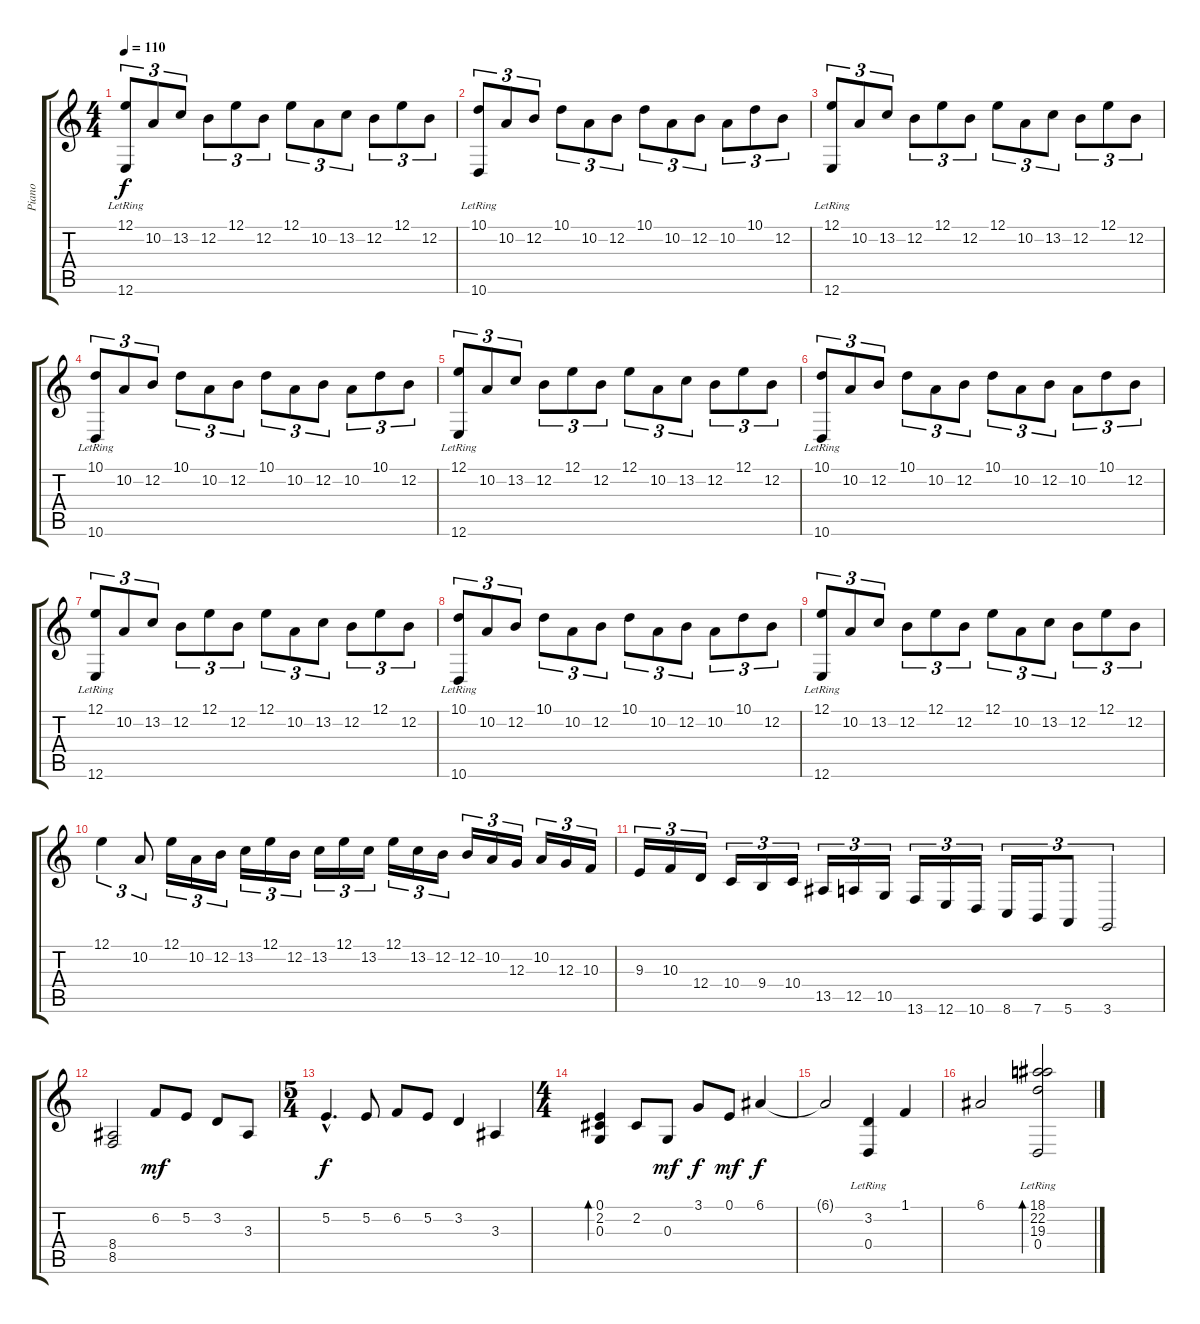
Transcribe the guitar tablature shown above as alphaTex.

\track ("Piano" "Piano") {instrument brightacousticpiano}
\staff {score tabs}
\tuning (E4 B3 G3 D3 A2 E2) {hide}
\ts (4 4)
\tempo 110
\clef g2
\ks c
(12.1 12.6{lr}).8{tu (3 2) dy f} 10.2.8{tu (3 2)} 13.2.8{tu (3 2)} 12.2.8{tu (3 2)} 12.1.8{tu (3 2)} 12.2.8{tu (3 2)} 12.1.8{tu (3 2)} 10.2.8{tu (3 2)} 13.2.8{tu (3 2)} 12.2.8{tu (3 2)} 12.1.8{tu (3 2)} 12.2.8{tu (3 2)} |
(10.1 10.6{lr}).8{tu (3 2)} 10.2.8{tu (3 2)} 12.2.8{tu (3 2)} 10.1.8{tu (3 2)} 10.2.8{tu (3 2)} 12.2.8{tu (3 2)} 10.1.8{tu (3 2)} 10.2.8{tu (3 2)} 12.2.8{tu (3 2)} 10.2.8{tu (3 2)} 10.1.8{tu (3 2)} 12.2.8{tu (3 2)} |
(12.1 12.6{lr}).8{tu (3 2)} 10.2.8{tu (3 2)} 13.2.8{tu (3 2)} 12.2.8{tu (3 2)} 12.1.8{tu (3 2)} 12.2.8{tu (3 2)} 12.1.8{tu (3 2)} 10.2.8{tu (3 2)} 13.2.8{tu (3 2)} 12.2.8{tu (3 2)} 12.1.8{tu (3 2)} 12.2.8{tu (3 2)} |
(10.1 10.6{lr}).8{tu (3 2)} 10.2.8{tu (3 2)} 12.2.8{tu (3 2)} 10.1.8{tu (3 2)} 10.2.8{tu (3 2)} 12.2.8{tu (3 2)} 10.1.8{tu (3 2)} 10.2.8{tu (3 2)} 12.2.8{tu (3 2)} 10.2.8{tu (3 2)} 10.1.8{tu (3 2)} 12.2.8{tu (3 2)} |
(12.1 12.6{lr}).8{tu (3 2)} 10.2.8{tu (3 2)} 13.2.8{tu (3 2)} 12.2.8{tu (3 2)} 12.1.8{tu (3 2)} 12.2.8{tu (3 2)} 12.1.8{tu (3 2)} 10.2.8{tu (3 2)} 13.2.8{tu (3 2)} 12.2.8{tu (3 2)} 12.1.8{tu (3 2)} 12.2.8{tu (3 2)} |
(10.1 10.6{lr}).8{tu (3 2)} 10.2.8{tu (3 2)} 12.2.8{tu (3 2)} 10.1.8{tu (3 2)} 10.2.8{tu (3 2)} 12.2.8{tu (3 2)} 10.1.8{tu (3 2)} 10.2.8{tu (3 2)} 12.2.8{tu (3 2)} 10.2.8{tu (3 2)} 10.1.8{tu (3 2)} 12.2.8{tu (3 2)} |
(12.1 12.6{lr}).8{tu (3 2)} 10.2.8{tu (3 2)} 13.2.8{tu (3 2)} 12.2.8{tu (3 2)} 12.1.8{tu (3 2)} 12.2.8{tu (3 2)} 12.1.8{tu (3 2)} 10.2.8{tu (3 2)} 13.2.8{tu (3 2)} 12.2.8{tu (3 2)} 12.1.8{tu (3 2)} 12.2.8{tu (3 2)} |
(10.1 10.6{lr}).8{tu (3 2)} 10.2.8{tu (3 2)} 12.2.8{tu (3 2)} 10.1.8{tu (3 2)} 10.2.8{tu (3 2)} 12.2.8{tu (3 2)} 10.1.8{tu (3 2)} 10.2.8{tu (3 2)} 12.2.8{tu (3 2)} 10.2.8{tu (3 2)} 10.1.8{tu (3 2)} 12.2.8{tu (3 2)} |
(12.1 12.6{lr}).8{tu (3 2)} 10.2.8{tu (3 2)} 13.2.8{tu (3 2)} 12.2.8{tu (3 2)} 12.1.8{tu (3 2)} 12.2.8{tu (3 2)} 12.1.8{tu (3 2)} 10.2.8{tu (3 2)} 13.2.8{tu (3 2)} 12.2.8{tu (3 2)} 12.1.8{tu (3 2)} 12.2.8{tu (3 2)} |
12.1.4{tu (3 2)} 10.2.8{tu (3 2)} 12.1.16{tu (3 2)} 10.2.16{tu (3 2)} 12.2.16{tu (3 2)} 13.2.16{tu (3 2)} 12.1.16{tu (3 2)} 12.2.16{tu (3 2)} 13.2.16{tu (3 2)} 12.1.16{tu (3 2)} 13.2.16{tu (3 2)} 12.1.16{tu (3 2)} 13.2.16{tu (3 2)} 12.2.16{tu (3 2)} 12.2.16{tu (3 2)} 10.2.16{tu (3 2)} 12.3.16{tu (3 2)} 10.2.16{tu (3 2)} 12.3.16{tu (3 2)} 10.3.16{tu (3 2)} |
9.3.16{tu (3 2)} 10.3.16{tu (3 2)} 12.4.16{tu (3 2)} 10.4.16{tu (3 2)} 9.4.16{tu (3 2)} 10.4.16{tu (3 2)} 13.5.16{tu (3 2)} 12.5.16{tu (3 2)} 10.5.16{tu (3 2)} 13.6.16{tu (3 2)} 12.6.16{tu (3 2)} 10.6.16{tu (3 2)} 8.6.16{tu (3 2)} 7.6.16{tu (3 2)} 5.6.8{tu (3 2)} 3.6.2{tu (3 2)} |
(8.4 8.5).2 6.2.8{dy mf} 5.2.8 3.2.8 3.3.8 |
\ts (5 4)
5.2{hac}.4{d dy f} 5.2.8 6.2.8 5.2.8 3.2.4 3.3.4 |
\ts (4 4)
(0.1 2.2 0.3).4{bd 60} 2.2.8 0.3.8{dy mf} 3.1.8{dy f} 0.1.8{dy mf} 6.1.4{dy f} |
6.1{t}.2 (3.2 0.4{lr}).4 1.1.4 |
6.1.2 (18.1 22.2 19.3 0.4{lr}).2{bd 240}
